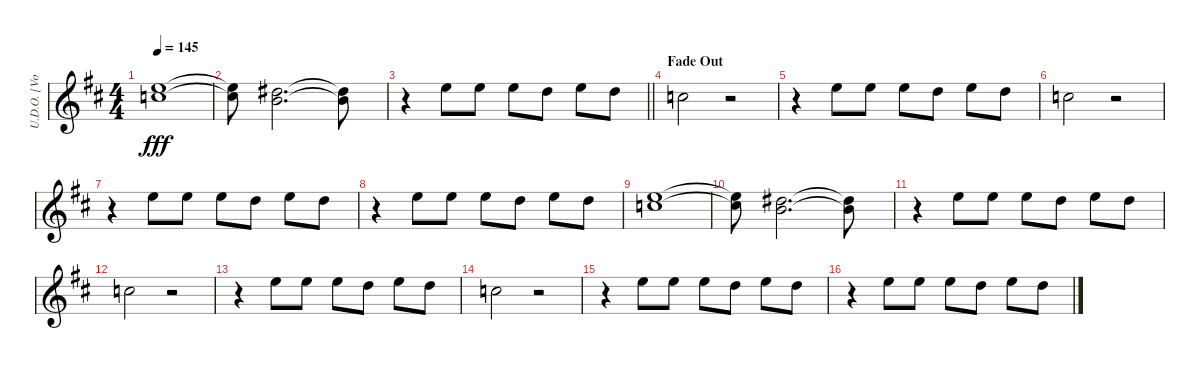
\track ("U.D.O. [Vocals#1]" "U.D.O. [Vo") {instrument lead2sawtooth}
\staff {score}
\tuning (E4 B3 G3 D3 A2 E2) {hide}
\ts (4 4)
\tempo 145
\clef g2
\ks d
(12.1 13.2).1{dy fff} |
(12.1{t} 13.2{t}).8 (11.1 12.2).2{d} (11.1{t} 12.2{t}).8 |
\barLineRight lightlight
r.4 12.1.8 12.1.8 12.1.8 10.1.8 12.1.8 10.1.8 |
\section ("" "Fade Out")
8.1.2{volume 10} r.2 |
r.4 12.1.8 12.1.8 12.1.8 10.1.8 12.1.8 10.1.8 |
8.1.2 r.2 |
r.4 12.1.8 12.1.8 12.1.8 10.1.8 12.1.8 10.1.8 |
r.4{volume 8} 12.1.8 12.1.8 12.1.8 10.1.8 12.1.8 10.1.8 |
(12.1 13.2).1 |
(12.1{t} 13.2{t}).8 (11.1 12.2).2{d} (11.1{t} 12.2{t}).8 |
r.4 12.1.8 12.1.8 12.1.8 10.1.8 12.1.8 10.1.8 |
8.1.2{volume 4} r.2 |
r.4 12.1.8 12.1.8 12.1.8 10.1.8 12.1.8 10.1.8 |
8.1.2 r.2 |
r.4 12.1.8 12.1.8 12.1.8 10.1.8 12.1.8 10.1.8 |
r.4{volume 0} 12.1.8 12.1.8 12.1.8 10.1.8 12.1.8 10.1.8
